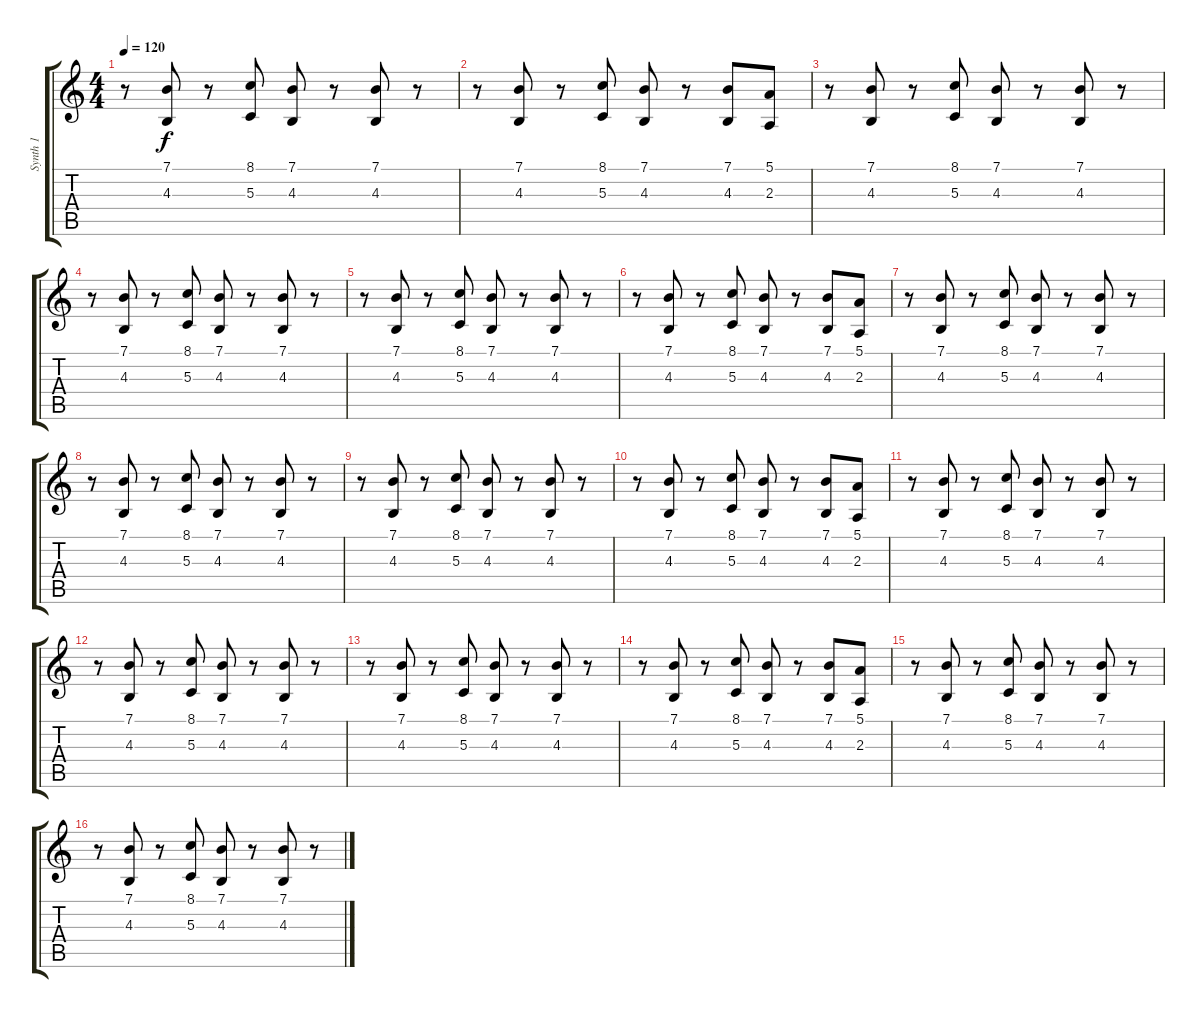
\track ("Synth 1" "Synth 1") {instrument stringensemble1}
\staff {score tabs}
\tuning (E4 B3 G3 D3 A2 E2) {hide}
\ts (4 4)
\tempo 120
\clef g2
\ks c
r.8{dy f} (7.1 4.3).8 r.8 (8.1 5.3).8 (7.1 4.3).8 r.8 (7.1 4.3).8 r.8 |
r.8 (7.1 4.3).8 r.8 (8.1 5.3).8 (7.1 4.3).8 r.8 (7.1 4.3).8 (5.1 2.3).8 |
r.8 (7.1 4.3).8 r.8 (8.1 5.3).8 (7.1 4.3).8 r.8 (7.1 4.3).8 r.8 |
r.8 (7.1 4.3).8 r.8 (8.1 5.3).8 (7.1 4.3).8 r.8 (7.1 4.3).8 r.8 |
r.8 (7.1 4.3).8 r.8 (8.1 5.3).8 (7.1 4.3).8 r.8 (7.1 4.3).8 r.8 |
r.8 (7.1 4.3).8 r.8 (8.1 5.3).8 (7.1 4.3).8 r.8 (7.1 4.3).8 (5.1 2.3).8 |
r.8 (7.1 4.3).8 r.8 (8.1 5.3).8 (7.1 4.3).8 r.8 (7.1 4.3).8 r.8 |
r.8 (7.1 4.3).8 r.8 (8.1 5.3).8 (7.1 4.3).8 r.8 (7.1 4.3).8 r.8 |
r.8 (7.1 4.3).8 r.8 (8.1 5.3).8 (7.1 4.3).8 r.8 (7.1 4.3).8 r.8 |
r.8 (7.1 4.3).8 r.8 (8.1 5.3).8 (7.1 4.3).8 r.8 (7.1 4.3).8 (5.1 2.3).8 |
r.8 (7.1 4.3).8 r.8 (8.1 5.3).8 (7.1 4.3).8 r.8 (7.1 4.3).8 r.8 |
r.8 (7.1 4.3).8 r.8 (8.1 5.3).8 (7.1 4.3).8 r.8 (7.1 4.3).8 r.8 |
r.8 (7.1 4.3).8 r.8 (8.1 5.3).8 (7.1 4.3).8 r.8 (7.1 4.3).8 r.8 |
r.8 (7.1 4.3).8 r.8 (8.1 5.3).8 (7.1 4.3).8 r.8 (7.1 4.3).8 (5.1 2.3).8 |
r.8 (7.1 4.3).8 r.8 (8.1 5.3).8 (7.1 4.3).8 r.8 (7.1 4.3).8 r.8 |
r.8 (7.1 4.3).8 r.8 (8.1 5.3).8 (7.1 4.3).8 r.8 (7.1 4.3).8 r.8
